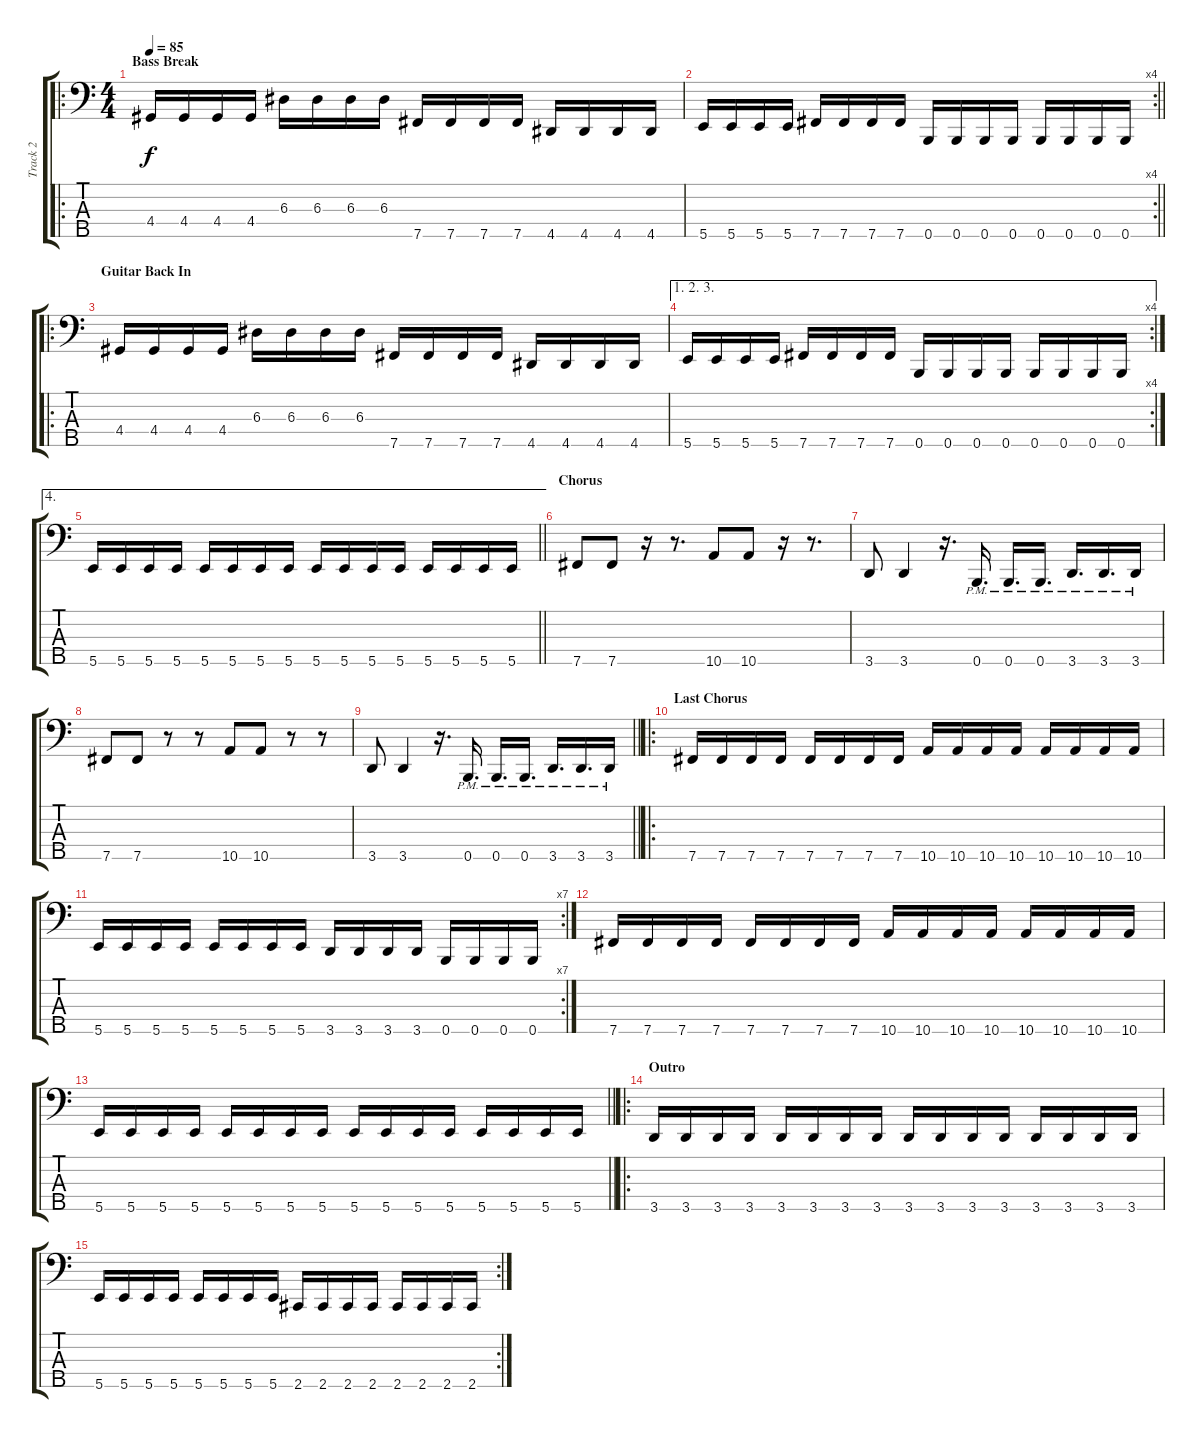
\track ("Track 2" "Track 2") {instrument electricbassfinger}
\staff {score tabs}
\tuning (G2 D2 A1 E1 B0) {hide}
\ro
\ts (4 4)
\section ("" "Bass Break")
\tempo 85
\clef f4
\ks c
4.4.16{dy f} 4.4.16 4.4.16 4.4.16 6.3.16 6.3.16 6.3.16 6.3.16 7.5.16 7.5.16 7.5.16 7.5.16 4.5.16 4.5.16 4.5.16 4.5.16 |
\rc 4
\barLineRight lightlight
5.5.16 5.5.16 5.5.16 5.5.16 7.5.16 7.5.16 7.5.16 7.5.16 0.5.16 0.5.16 0.5.16 0.5.16 0.5.16 0.5.16 0.5.16 0.5.16 |
\ro
\section ("" "Guitar Back In")
4.4.16 4.4.16 4.4.16 4.4.16 6.3.16 6.3.16 6.3.16 6.3.16 7.5.16 7.5.16 7.5.16 7.5.16 4.5.16 4.5.16 4.5.16 4.5.16 |
\ae (1 2 3)
\rc 4
5.5.16 5.5.16 5.5.16 5.5.16 7.5.16 7.5.16 7.5.16 7.5.16 0.5.16 0.5.16 0.5.16 0.5.16 0.5.16 0.5.16 0.5.16 0.5.16 |
\ae 4
\barLineRight lightlight
5.5.16 5.5.16 5.5.16 5.5.16 5.5.16 5.5.16 5.5.16 5.5.16 5.5.16 5.5.16 5.5.16 5.5.16 5.5.16 5.5.16 5.5.16 5.5.16 |
\section ("" "Chorus")
7.5.8 7.5.8 r.16 r.8{d} 10.5.8 10.5.8 r.16 r.8{d} |
3.5.8 3.5.4 r.16{d} 0.5{pm}.16{d} 0.5{pm}.16{d} 0.5{pm}.16{d} 3.5{pm}.16{d} 3.5{pm}.16{d} 3.5{pm}.16 |
7.5.8 7.5.8 r.8 r.8 10.5.8 10.5.8 r.8 r.8 |
\barLineRight lightlight
3.5.8 3.5.4 r.16{d} 0.5{pm}.16{d} 0.5{pm}.16{d} 0.5{pm}.16{d} 3.5{pm}.16{d} 3.5{pm}.16{d} 3.5{pm}.16 |
\ro
\section ("" "Last Chorus")
7.5.16 7.5.16 7.5.16 7.5.16 7.5.16 7.5.16 7.5.16 7.5.16 10.5.16 10.5.16 10.5.16 10.5.16 10.5.16 10.5.16 10.5.16 10.5.16 |
\rc 7
5.5.16 5.5.16 5.5.16 5.5.16 5.5.16 5.5.16 5.5.16 5.5.16 3.5.16 3.5.16 3.5.16 3.5.16 0.5.16 0.5.16 0.5.16 0.5.16 |
7.5.16 7.5.16 7.5.16 7.5.16 7.5.16 7.5.16 7.5.16 7.5.16 10.5.16 10.5.16 10.5.16 10.5.16 10.5.16 10.5.16 10.5.16 10.5.16 |
\barLineRight lightlight
5.5.16 5.5.16 5.5.16 5.5.16 5.5.16 5.5.16 5.5.16 5.5.16 5.5.16 5.5.16 5.5.16 5.5.16 5.5.16 5.5.16 5.5.16 5.5.16 |
\ro
\section ("" "Outro")
3.5.16 3.5.16 3.5.16 3.5.16 3.5.16 3.5.16 3.5.16 3.5.16 3.5.16 3.5.16 3.5.16 3.5.16 3.5.16 3.5.16 3.5.16 3.5.16 |
\rc 2
5.5.16 5.5.16 5.5.16 5.5.16 5.5.16 5.5.16 5.5.16 5.5.16 2.5.16 2.5.16 2.5.16 2.5.16 2.5.16 2.5.16 2.5.16 2.5.16
